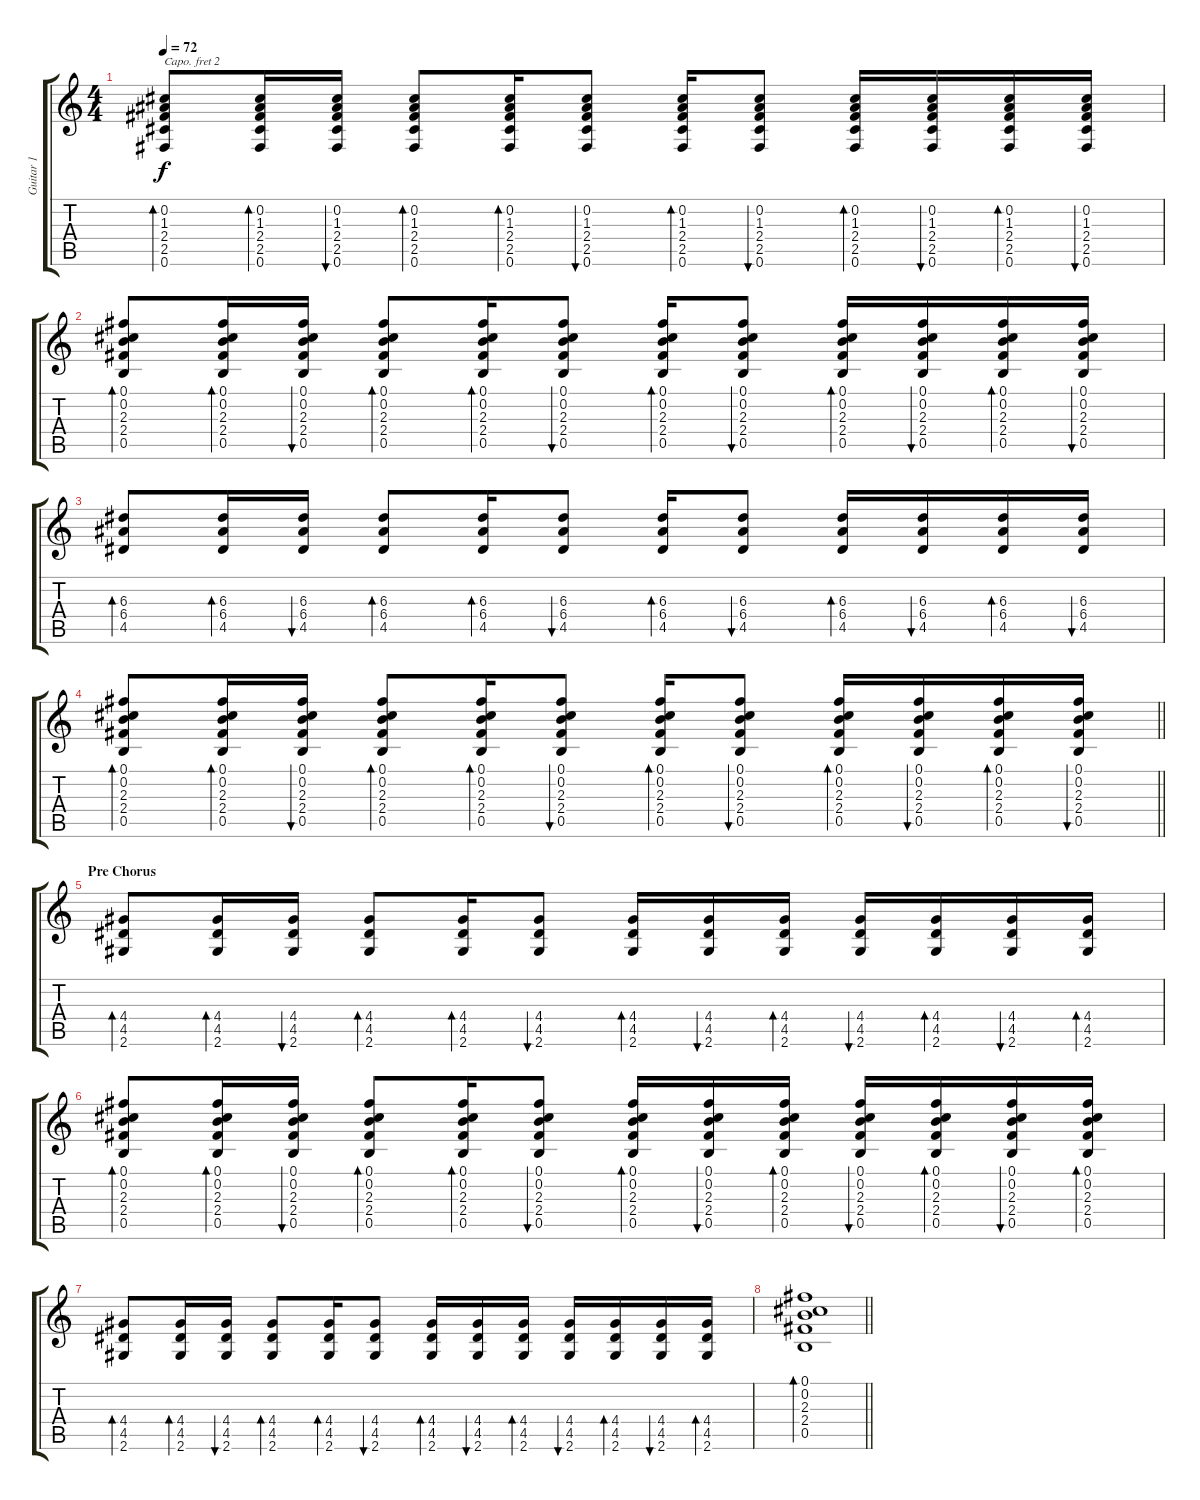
\track ("Guitar 1" "Guitar 1") {instrument acousticguitarsteel}
\staff {score tabs}
\capo 2
\tuning (E4 B3 G3 D3 A2 E2) {hide}
\ts (4 4)
\tempo 72
\clef g2
\ks c
(0.2 1.3 2.4 2.5 0.6).8{bd 30 dy f} (0.2 1.3 2.4 2.5 0.6).16{bd 30} (0.2 1.3 2.4 2.5 0.6).16{bu 30} (0.2 1.3 2.4 2.5 0.6).8{bd 30} (0.2 1.3 2.4 2.5 0.6).16{bd 30} (0.2 1.3 2.4 2.5 0.6).8{bu 30} (0.2 1.3 2.4 2.5 0.6).16{bd 30} (0.2 1.3 2.4 2.5 0.6).8{bu 30} (0.2 1.3 2.4 2.5 0.6).16{bd 30} (0.2 1.3 2.4 2.5 0.6).16{bu 30} (0.2 1.3 2.4 2.5 0.6).16{bd 30} (0.2 1.3 2.4 2.5 0.6).16{bu 30} |
(0.1 0.2 2.3 2.4 0.5).8{bd 30} (0.1 0.2 2.3 2.4 0.5).16{bd 30} (0.1 0.2 2.3 2.4 0.5).16{bu 30} (0.1 0.2 2.3 2.4 0.5).8{bd 30} (0.1 0.2 2.3 2.4 0.5).16{bd 30} (0.1 0.2 2.3 2.4 0.5).8{bu 30} (0.1 0.2 2.3 2.4 0.5).16{bd 30} (0.1 0.2 2.3 2.4 0.5).8{bu 30} (0.1 0.2 2.3 2.4 0.5).16{bd 30} (0.1 0.2 2.3 2.4 0.5).16{bu 30} (0.1 0.2 2.3 2.4 0.5).16{bd 30} (0.1 0.2 2.3 2.4 0.5).16{bu 30} |
(6.3 6.4 4.5).8{bd 30} (6.3 6.4 4.5).16{bd 30} (6.3 6.4 4.5).16{bu 30} (6.3 6.4 4.5).8{bd 30} (6.3 6.4 4.5).16{bd 30} (6.3 6.4 4.5).8{bu 30} (6.3 6.4 4.5).16{bd 30} (6.3 6.4 4.5).8{bu 30} (6.3 6.4 4.5).16{bd 30} (6.3 6.4 4.5).16{bu 30} (6.3 6.4 4.5).16{bd 30} (6.3 6.4 4.5).16{bu 30} |
\barLineRight lightlight
(0.1 0.2 2.3 2.4 0.5).8{bd 30} (0.1 0.2 2.3 2.4 0.5).16{bd 30} (0.1 0.2 2.3 2.4 0.5).16{bu 30} (0.1 0.2 2.3 2.4 0.5).8{bd 30} (0.1 0.2 2.3 2.4 0.5).16{bd 30} (0.1 0.2 2.3 2.4 0.5).8{bu 30} (0.1 0.2 2.3 2.4 0.5).16{bd 30} (0.1 0.2 2.3 2.4 0.5).8{bu 30} (0.1 0.2 2.3 2.4 0.5).16{bd 30} (0.1 0.2 2.3 2.4 0.5).16{bu 30} (0.1 0.2 2.3 2.4 0.5).16{bd 30} (0.1 0.2 2.3 2.4 0.5).16{bu 30} |
\section ("" "Pre Chorus")
(4.4 4.5 2.6).8{bd 30} (4.4 4.5 2.6).16{bd 30} (4.4 4.5 2.6).16{bu 30} (4.4 4.5 2.6).8{bd 30} (4.4 4.5 2.6).16{bd 30} (4.4 4.5 2.6).8{bu 30} (4.4 4.5 2.6).16{bd 30} (4.4 4.5 2.6).16{bu 30} (4.4 4.5 2.6).16{bd 30} (4.4 4.5 2.6).16{bu 30} (4.4 4.5 2.6).16{bd 30} (4.4 4.5 2.6).16{bu 30} (4.4 4.5 2.6).16{bd 60} |
(0.1 0.2 2.3 2.4 0.5).8{bd 30} (0.1 0.2 2.3 2.4 0.5).16{bd 30} (0.1 0.2 2.3 2.4 0.5).16{bu 30} (0.1 0.2 2.3 2.4 0.5).8{bd 30} (0.1 0.2 2.3 2.4 0.5).16{bd 30} (0.1 0.2 2.3 2.4 0.5).8{bu 30} (0.1 0.2 2.3 2.4 0.5).16{bd 30} (0.1 0.2 2.3 2.4 0.5).16{bu 30} (0.1 0.2 2.3 2.4 0.5).16{bd 30} (0.1 0.2 2.3 2.4 0.5).16{bu 30} (0.1 0.2 2.3 2.4 0.5).16{bd 30} (0.1 0.2 2.3 2.4 0.5).16{bu 30} (0.1 0.2 2.3 2.4 0.5).16{bd 60} |
(4.4 4.5 2.6).8{bd 30} (4.4 4.5 2.6).16{bd 30} (4.4 4.5 2.6).16{bu 30} (4.4 4.5 2.6).8{bd 30} (4.4 4.5 2.6).16{bd 30} (4.4 4.5 2.6).8{bu 30} (4.4 4.5 2.6).16{bd 30} (4.4 4.5 2.6).16{bu 30} (4.4 4.5 2.6).16{bd 30} (4.4 4.5 2.6).16{bu 30} (4.4 4.5 2.6).16{bd 30} (4.4 4.5 2.6).16{bu 30} (4.4 4.5 2.6).16{bd 60} |
\barLineRight lightlight
(0.1 0.2 2.3 2.4 0.5).1{bd 30}
